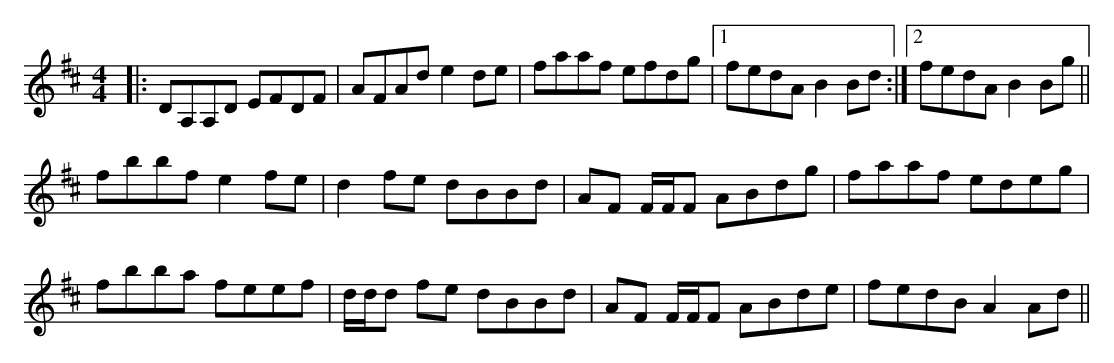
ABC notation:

X:1
M:4/4
K:Bmin
|: DA,A,D EFDF|AFAd e2 de|faaf efdg|1 fedA B2 Bd:|2 fedA B2 Bg||
fbbf e2 fe|d2 fe dBBd|AF F/F/F ABdg|faaf edeg|
fbba feef|d/d/d fe dBBd|AF F/F/F ABde|fedB A2 Ad||
